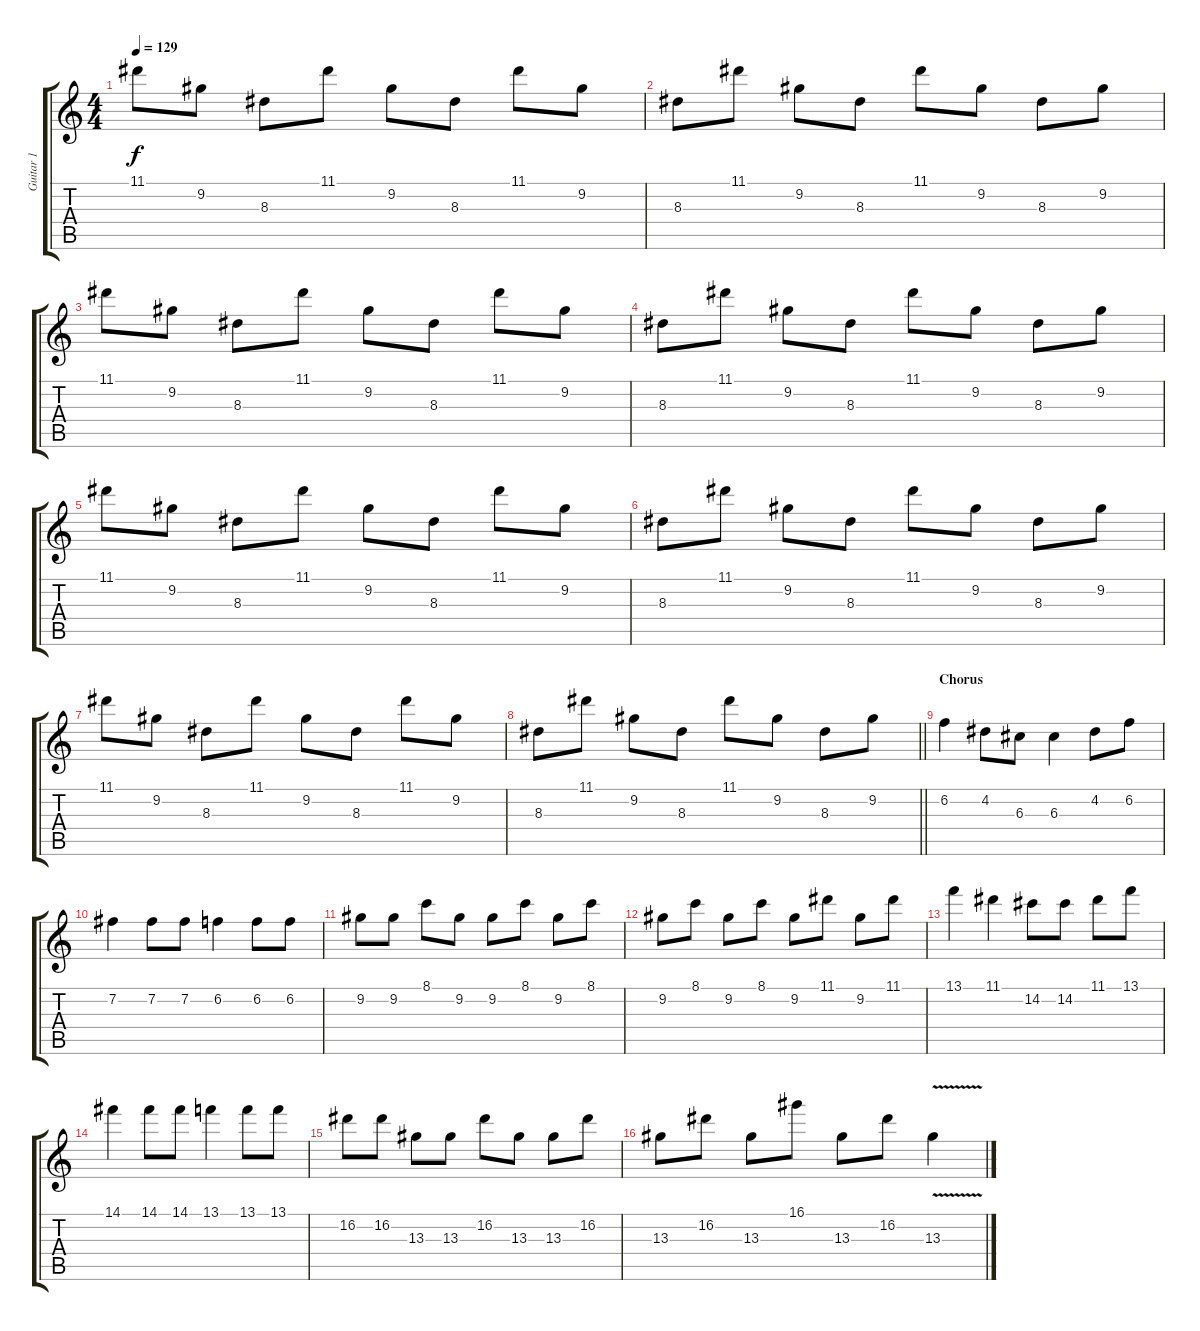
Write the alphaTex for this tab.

\track ("Guitar 1" "Guitar 1") {instrument electricguitarjazz}
\staff {score tabs}
\tuning (E4 B3 G3 D3 A2 E2) {hide}
\ts (4 4)
\tempo 129
\clef g2
\ks c
11.1.8{dy f volume 15} 9.2.8 8.3.8 11.1.8 9.2.8 8.3.8 11.1.8 9.2.8 |
8.3.8 11.1.8 9.2.8 8.3.8 11.1.8 9.2.8 8.3.8 9.2.8 |
11.1.8{volume 15} 9.2.8 8.3.8 11.1.8 9.2.8 8.3.8 11.1.8 9.2.8 |
8.3.8 11.1.8 9.2.8 8.3.8 11.1.8 9.2.8 8.3.8 9.2.8 |
11.1.8{volume 15} 9.2.8 8.3.8 11.1.8 9.2.8 8.3.8 11.1.8 9.2.8 |
8.3.8 11.1.8 9.2.8 8.3.8 11.1.8 9.2.8 8.3.8 9.2.8 |
11.1.8{volume 15} 9.2.8 8.3.8 11.1.8 9.2.8 8.3.8 11.1.8 9.2.8 |
\barLineRight lightlight
8.3.8 11.1.8 9.2.8 8.3.8 11.1.8 9.2.8 8.3.8 9.2.8 |
\section ("" "Chorus")
6.2.4 4.2.8 6.3.8 6.3.4 4.2.8 6.2.8 |
7.2.4 7.2.8 7.2.8 6.2.4 6.2.8 6.2.8 |
9.2.8 9.2.8 8.1.8 9.2.8 9.2.8 8.1.8 9.2.8 8.1.8 |
9.2.8 8.1.8 9.2.8 8.1.8 9.2.8 11.1.8 9.2.8 11.1.8 |
13.1.4 11.1.4 14.2.8 14.2.8 11.1.8 13.1.8 |
14.1.4 14.1.8 14.1.8 13.1.4 13.1.8 13.1.8 |
16.2.8 16.2.8 13.3.8 13.3.8 16.2.8 13.3.8 13.3.8 16.2.8 |
13.3.8 16.2.8 13.3.8 16.1.8 13.3.8 16.2.8 13.3{v}.4
